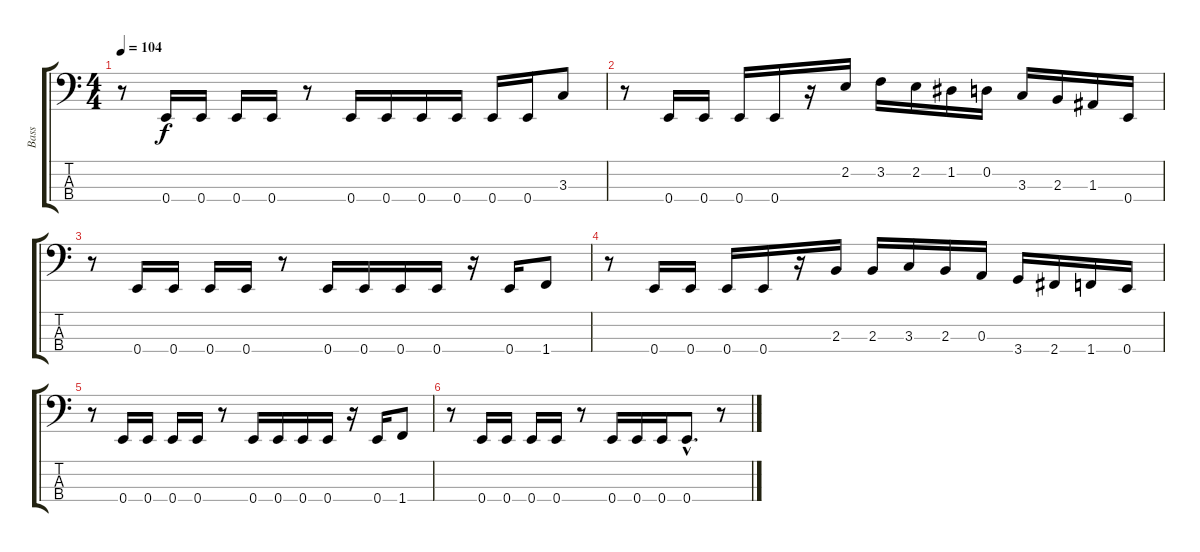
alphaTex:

\track ("Bass" "Bass") {instrument electricbasspick}
\staff {score tabs}
\tuning (G2 D2 A1 E1) {hide}
\ts (4 4)
\tempo 104
\clef f4
\ks c
r.8{dy f} 0.4.16 0.4.16 0.4.16 0.4.16 r.8 0.4.16 0.4.16 0.4.16 0.4.16 0.4.16 0.4.16 3.3.8 |
r.8 0.4.16 0.4.16 0.4.16 0.4.16 r.16 2.2.16 3.2.16 2.2.16 1.2.16 0.2.16 3.3.16 2.3.16 1.3.16 0.4.16 |
r.8 0.4.16 0.4.16 0.4.16 0.4.16 r.8 0.4.16 0.4.16 0.4.16 0.4.16 r.16 0.4.16 1.4.8 |
r.8 0.4.16 0.4.16 0.4.16 0.4.16 r.16 2.3.16 2.3.16 3.3.16 2.3.16 0.3.16 3.4.16 2.4.16 1.4.16 0.4.16 |
r.8 0.4.16 0.4.16 0.4.16 0.4.16 r.8 0.4.16 0.4.16 0.4.16 0.4.16 r.16 0.4.16 1.4.8 |
r.8 0.4.16 0.4.16 0.4.16 0.4.16 r.8 0.4.16 0.4.16 0.4.16 0.4{hac}.8{d} r.8
